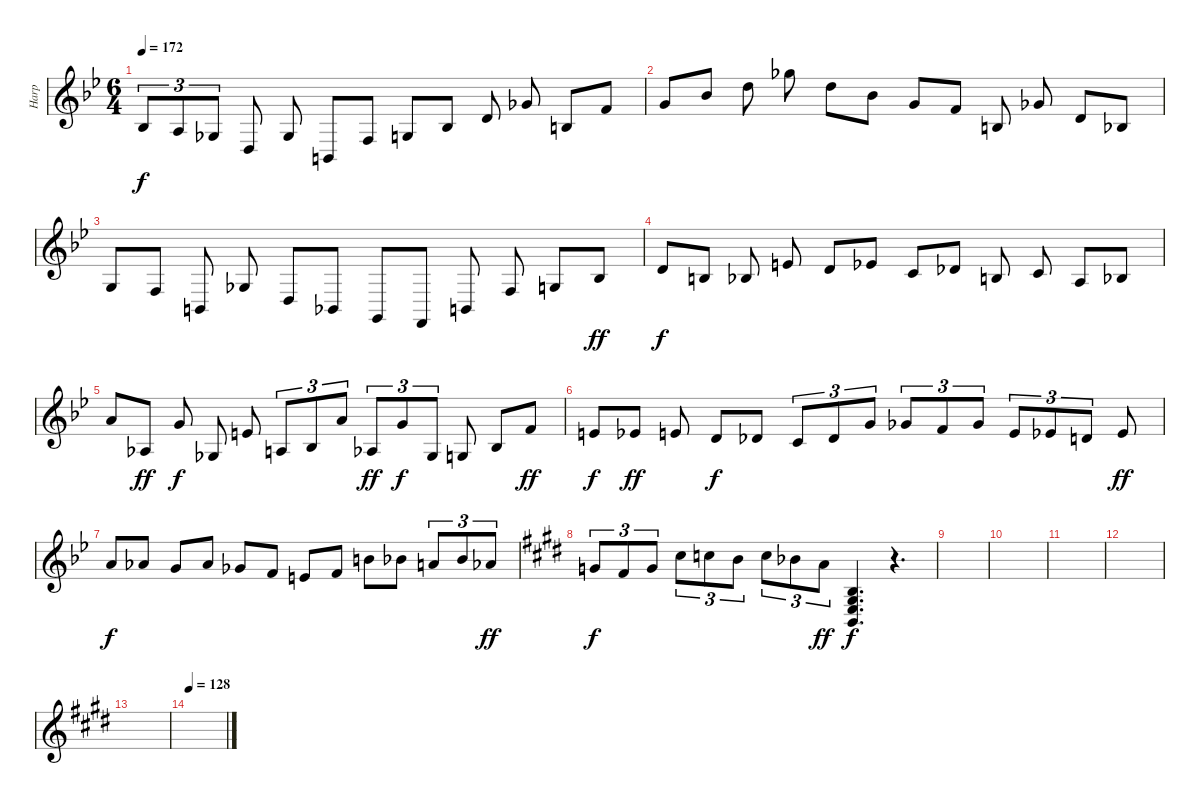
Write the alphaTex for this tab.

\track ("Harp" "Harp") {instrument orchestralharp}
\staff {score}
\tuning (E4 B3 G3 D3 A2 E2) {hide}
\ts (6 4)
\tempo 172
\clef g2
\ks gminor
3.3.8{tu (3 2) dy f} 2.3.8{tu (3 2)} 4.4.8{tu (3 2)} 0.4.8{beam split} 4.4.8 2.5.8 3.4.8 0.3.8 3.3.8 3.2.8{beam split} 2.1.8 0.2.8 10.3.8 |
12.3.8 11.2.8 10.1.8{beam split} 14.1.8 10.1.8 11.2.8 12.3.8 10.3.8 9.4.8{beam split} 7.2.8 7.3.8 8.4.8 |
10.5.8 8.5.8 7.6.8{beam split} 9.5.8 0.4.8 1.5.8 3.6.8 1.6.8 2.5.8{beam split} 3.4.8 0.3.8 3.3.8{dy ff} |
3.2.8{dy f} 4.3.8 3.3.8{beam split} 5.2.8 3.2.8 4.2.8 5.3.8 6.3.8 4.3.8{beam split} 5.3.8 2.3.8 3.3.8 |
5.1.8 6.4.8{dy ff} 3.1.8{dy f beam split} 4.4.8 5.2.8{beam split} 2.3.8{tu (3 2)} 3.3.8{tu (3 2) beam merge} 5.1.8{tu (3 2) beam split} 6.4.8{tu (3 2) dy ff} 3.1.8{tu (3 2) dy f} 4.4.8{tu (3 2) beam split} 5.4.8 3.3.8 6.2.8{dy ff} |
5.2.8{dy f} 4.2.8{dy ff} 5.2.8{beam split} 3.2.8{dy f beam merge} 2.2.8{beam split} 1.2.8{tu (3 2)} 2.2.8{tu (3 2) beam merge} 3.1.8{tu (3 2) beam split} 2.1.8{tu (3 2)} 1.1.8{tu (3 2)} 2.1.8{tu (3 2) beam split} 0.1.8{tu (3 2)} 4.2.8{tu (3 2)} 3.2.8{tu (3 2)} 4.2.8{dy ff} |
5.1.8{dy f} 4.1.8 3.1.8 4.1.8 2.1.8 1.1.8 0.1.8 1.1.8 7.1.8 6.1.8 5.1.8{tu (3 2)} 6.1.8{tu (3 2)} 4.1.8{tu (3 2) dy ff} |
\ks e
3.1.8{tu (3 2) dy f} 2.1.8{tu (3 2)} 3.1.8{tu (3 2) beam split} 9.1.8{tu (3 2)} 8.1.8{tu (3 2)} 7.1.8{tu (3 2) beam split} 8.1.8{tu (3 2)} 6.1{acc b}.8{tu (3 2)} 5.1.8{tu (3 2) dy ff} (0.2 6.4 7.5 7.6).4{d dy f} r.4{d} |
|
|
|
|
|
\tempo 128
